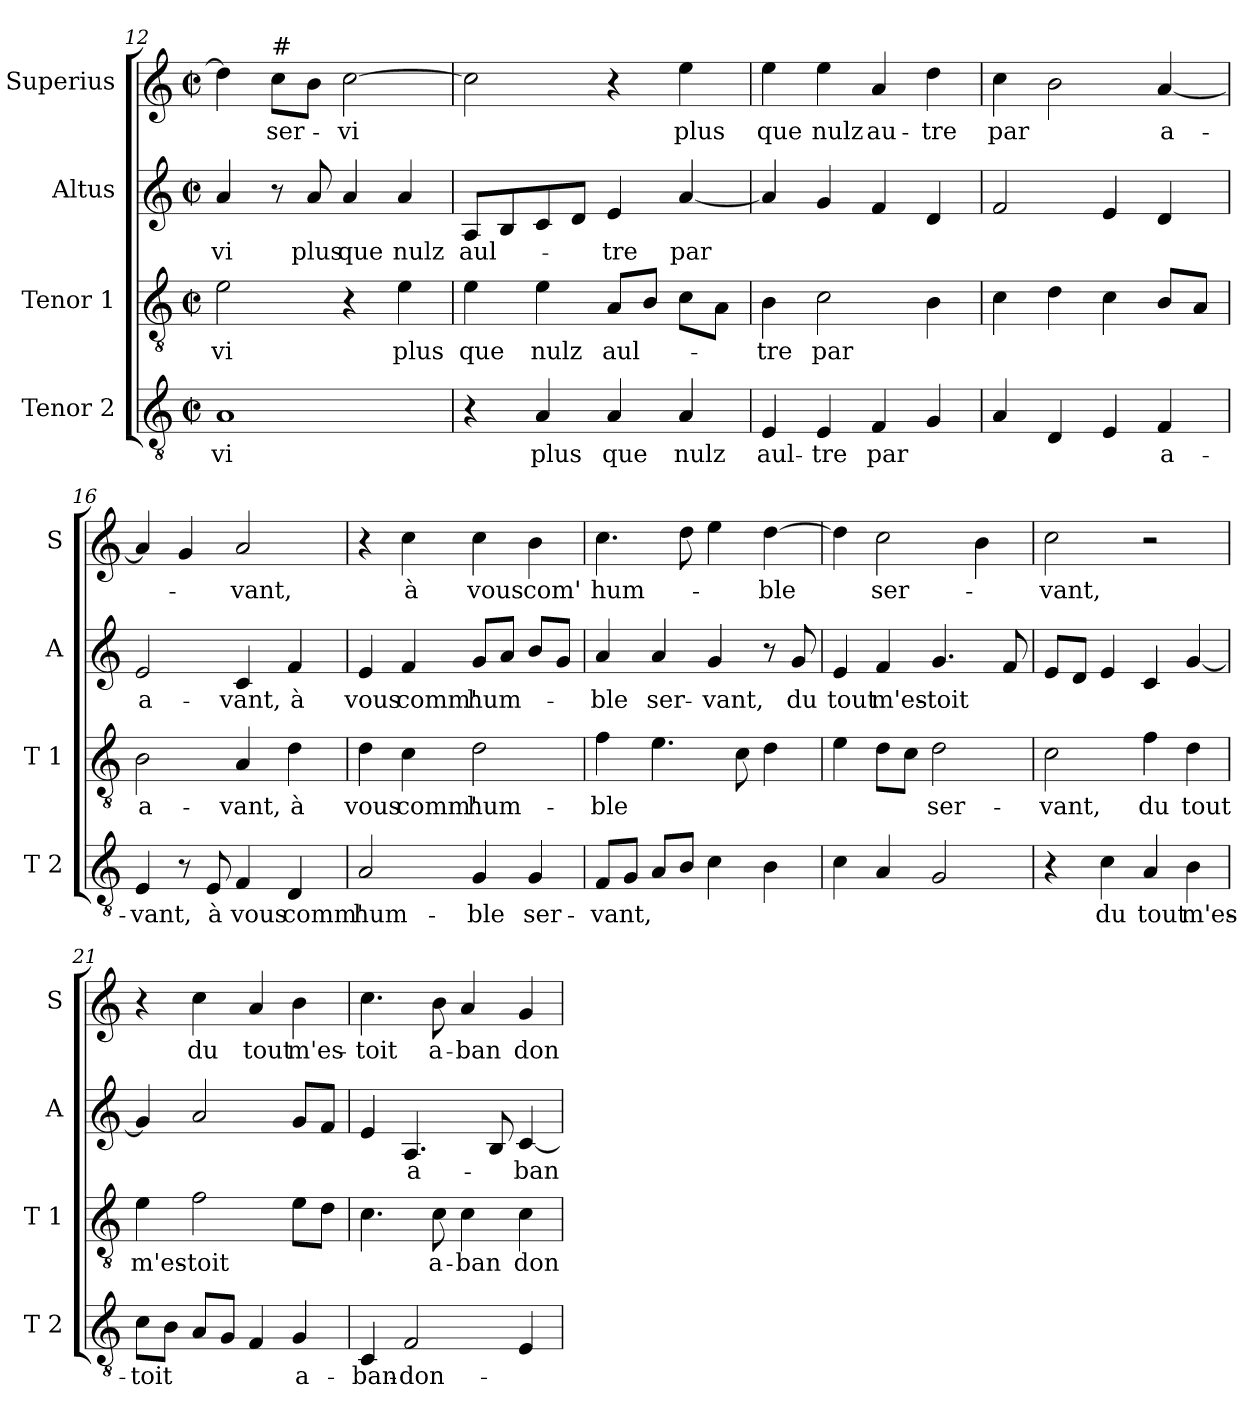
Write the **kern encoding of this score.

**kern	**text	**kern	**text	**kern	**text	**kern	**text
*part4	*part4	*part3	*part3	*part2	*part2	*part1	*part1
*staff4	*staff4	*staff3	*staff3	*staff2	*staff2	*staff1	*staff1
*I"Tenor 2	*	*I"Tenor 1	*	*I"Altus	*	*I"Superius	*
*I'T 2	*	*I'T 1	*	*I'A	*	*I'S	*
*clefGv2	*	*clefGv2	*	*clefG2	*	*clefG2	*
*k[]	*	*k[]	*	*k[]	*	*k[]	*
*C:	*	*C:	*	*C:	*	*C:	*
*M2/2	*	*M2/2	*	*M2/2	*	*M2/2	*
*met(c|)	*	*met(c|)	*	*met(c|)	*	*met(c|)	*
=12	=12	=12	=12	=12	=12	=12	=12
1A	-vi	2e\	-vi	4a/	-vi	4dd\]	.
!	!	!	!	!	!	!LO:TX:a:t=#	!
.	.	.	.	8r	.	8cc\L	-ser-
.	.	.	.	8a/	plus	8b\J	.
.	.	4r	.	4a/	que	[2cc\	-vi
.	.	4e\	plus	4a/	nulz	.	.
=13	=13	=13	=13	=13	=13	=13	=13
4r	.	4e\	que	8A/L	aul-	2cc\]	.
.	.	.	.	8B/	.	.	.
4A/	plus	4e\	nulz	8c/	.	.	.
.	.	.	.	8d/J	.	.	.
4A/	que	8A/L	aul-	4e/	-tre	4r	.
.	.	8B/J	.	.	.	.	.
4A/	nulz	8c\L	.	[4a/	par	4ee\	plus
.	.	8A\J	.	.	.	.	.
!!LO:PB:g=z
=14	=14	=14	=14	=14	=14	=14	=14
4E/	aul-	4B\	-tre	4a/]	.	4ee\	que
4E/	-tre	2c\	par	4g/	.	4ee\	nulz
4F/	par	.	.	4f/	.	4a/	au-
4G/	.	4B\	.	4d/	.	4dd\	-tre
=15	=15	=15	=15	=15	=15	=15	=15
4A/	.	4c\	.	2f/	.	4cc\	par
4D/	.	4d\	.	.	.	2b\	.
4E/	.	4c\	.	4e/	.	.	.
4F/	a-	8B/L	.	4d/	.	[4a/	a-
.	.	8A/J	.	.	.	.	.
=16	=16	=16	=16	=16	=16	=16	=16
4E/	-vant,	2B\	a-	2e/	a-	4a/]	.
8r	.	.	.	.	.	4g/	.
8E/	à	.	.	.	.	.	.
4F/	vous	4A/	-vant,	4c/	-vant,	2a/	-vant,
4D/	comm'	4d\	à	4f/	à	.	.
=17	=17	=17	=17	=17	=17	=17	=17
2A/	hum-	4d\	vous	4e/	vous	4r	.
.	.	4c\	comm'	4f/	comm'	4cc\	à
4G/	-ble	2d\	hum-	8g/L	hum-	4cc\	vous
.	.	.	.	8a/J	.	.	.
4G/	ser-	.	.	8b/L	.	4b\	com'
.	.	.	.	8g/J	.	.	.
=18	=18	=18	=18	=18	=18	=18	=18
8F/L	-vant,	4f\	-ble	4a/	-ble	4.cc\	hum-
8G/J	.	.	.	.	.	.	.
8A/L	.	4.e\	.	4a/	ser-	.	.
8B/J	.	.	.	.	.	8dd\	.
4c\	.	.	.	4g/	-vant,	4ee\	.
.	.	8c\	.	.	.	.	.
4B\	.	4d\	.	8r	.	[4dd\	-ble
.	.	.	.	8g/	du	.	.
!!LO:LB:g=z
=19	=19	=19	=19	=19	=19	=19	=19
4c\	.	4e\	.	4e/	tout	4dd\]	.
4A/	.	8d\L	.	4f/	m'es-	2cc\	ser-
.	.	8c\J	.	.	.	.	.
2G/	.	2d\	ser-	4.g/	-toit	.	.
.	.	.	.	.	.	4b\	.
.	.	.	.	8f/	.	.	.
=20	=20	=20	=20	=20	=20	=20	=20
4r	.	2c\	-vant,	8e/L	.	2cc\	-vant,
.	.	.	.	8d/J	.	.	.
4c\	du	.	.	4e/	.	.	.
4A/	tout	4f\	du	4c/	.	2r	.
4B\	m'es-	4d\	tout	[4g/	.	.	.
=21	=21	=21	=21	=21	=21	=21	=21
8c\L	-toit	4e\	m'es-	4g/]	.	4r	.
8B\J	.	.	.	.	.	.	.
8A/L	.	2f\	-toit	2a/	.	4cc\	du
8G/J	.	.	.	.	.	.	.
4F/	.	.	.	.	.	4a/	tout
4G/	a-	8e\L	.	8g/L	.	4b\	m'es-
.	.	8d\J	.	8f/J	.	.	.
=22	=22	=22	=22	=22	=22	=22	=22
4C/	-ban-	4.c\	.	4e/	.	4.cc\	-toit
2F/	-don-	.	.	4.A/	a-	.	.
.	.	8c\	a-	.	.	8b\	a-
.	.	4c\	-ban	.	.	4a/	-ban
.	.	.	.	8B/	.	.	.
4E/	.	4c\	don-	[4c/	-ban-	4g/	don-
=	=	=	=	=	=	=	=
*-	*-	*-	*-	*-	*-	*-	*-
